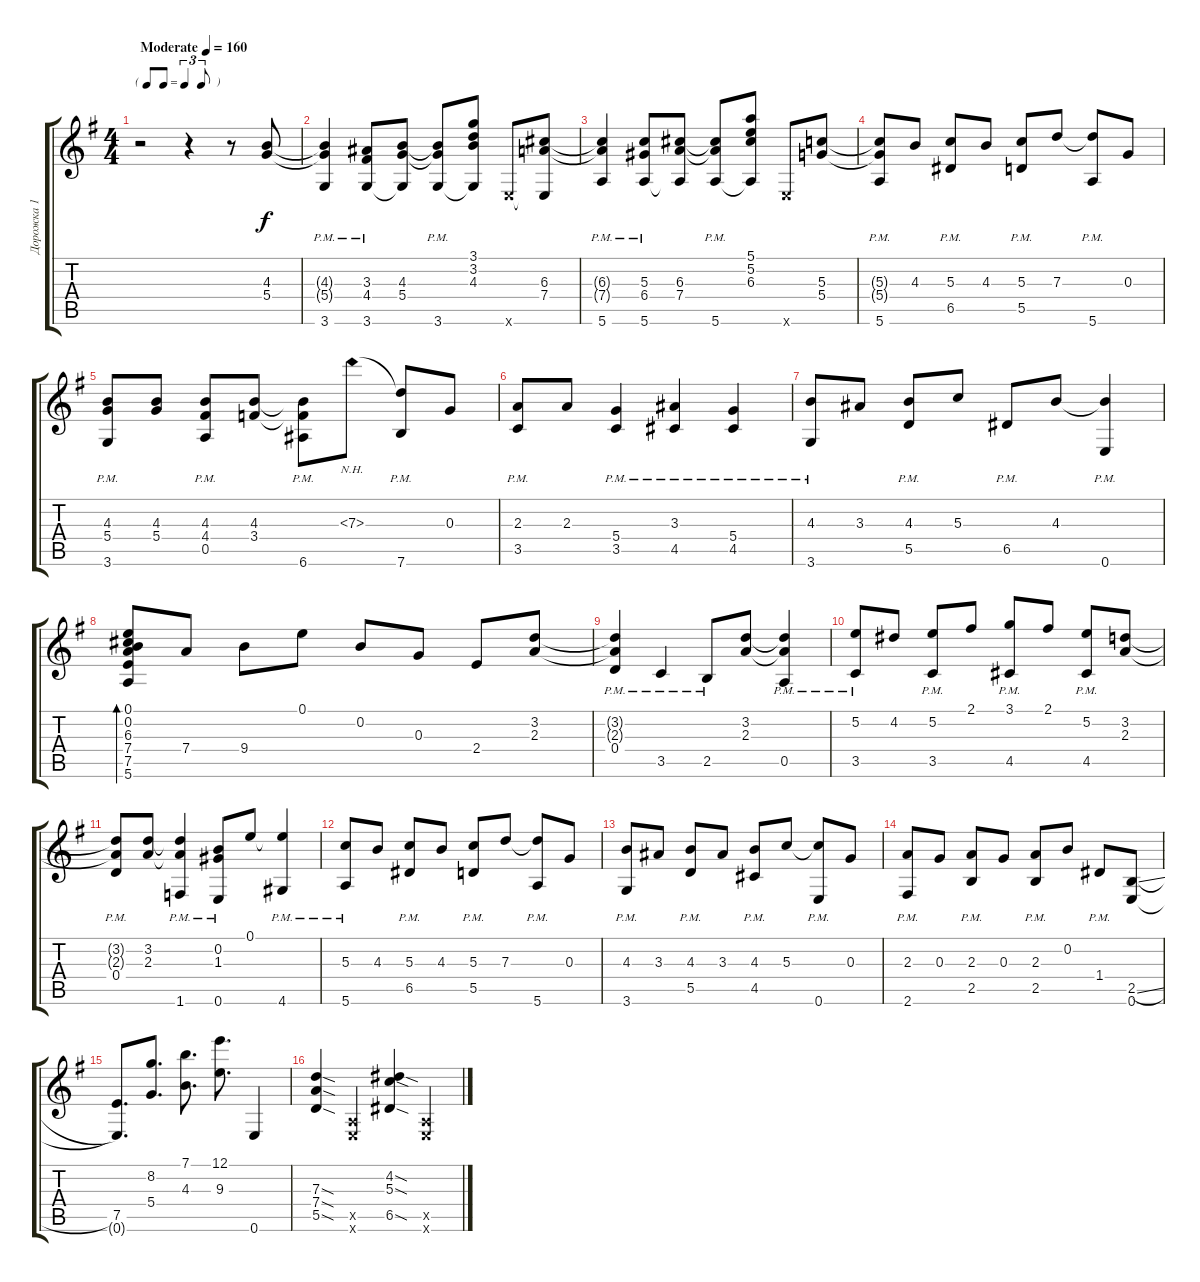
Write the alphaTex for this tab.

\track ("Дорожка 1" "Дорожка 1") {instrument acousticguitarsteel}
\staff {score tabs}
\tuning (E4 B3 G3 D3 A2 E2) {hide}
\ts (4 4)
\tf triplet8th
\tempo (160 "Moderate")
\clef g2
\ks g
r.2{dy f instrument acousticguitarsteel} r.4 r.8 (4.3 5.4).8 |
(4.3{t} 5.4{t} 3.6{pm}).4 (3.3 4.4 3.6{pm}).8 (4.3 5.4 3.6{t}).8 (4.3{t} 5.4{t} 3.6{pm}).8 (3.1 3.2 4.3 3.6{t}).8 0.6{x}.8 (6.3 7.4 0.6{t}).8 |
(6.3{t} 7.4{t} 5.6{pm}).4 (5.3 6.4 5.6{pm}).8 (6.3 7.4 5.6{t}).8 (6.3{t} 7.4{t} 5.6{pm}).8 (5.1 5.2 6.3 5.6{t}).8 0.6{x}.8 (5.3 5.4).8 |
(5.3{t} 5.4{t} 5.6{pm}).8 4.3.8 (5.3 6.5{pm}).8 4.3.8 (5.3 5.5{pm}).8 7.3.8 (7.3{t} 5.6{pm}).8 0.3.8 |
(4.3 5.4 3.6{pm}).8 (4.3 5.4).8 (4.3 4.4 0.5{pm}).8 (4.3 3.4).8 (4.3{t} 3.4{t} 6.6{pm}).8 7.3{nh}.8 (7.3{t} 7.6{pm}).8 0.3.8 |
(2.3 3.5{pm}).8 2.3.8 (5.4 3.5{pm}).4 (3.3 4.5{pm}).4 (5.4 4.5{pm}).4 |
(4.3 3.6{pm}).8 3.3.8 (4.3 5.5{pm}).8 5.3.8 6.5{pm}.8 4.3.8 (4.3{t} 0.6{pm}).4 |
(0.1 0.2 6.3 7.4 7.5 5.6).8{bd 240} 7.4.8 9.4.8 0.1.8 0.2.8 0.3.8 2.4.8 (3.2 2.3).8 |
(3.2{t} 2.3{t} 0.4{pm}).4 3.5{pm}.4 2.5{pm}.8 (3.2 2.3).8 (3.2{t} 2.3{t} 0.5{pm}).4 |
(5.2 3.5{pm}).8 4.2.8 (5.2 3.5{pm}).8 2.1.8 (3.1 4.5{pm}).8 2.1.8 (5.2 4.5{pm}).8 (3.2 2.3).8 |
(3.2{t} 2.3{t} 0.4{pm}).8 (3.2 2.3).8 (3.2{t} 2.3{t} 1.6{pm}).4 (0.2 1.3 0.6{pm}).8 0.1.8 (0.1{t} 4.6{pm}).4 |
(5.3 5.6{pm}).8 4.3.8 (5.3 6.5{pm}).8 4.3.8 (5.3 5.5{pm}).8 7.3.8 (7.3{t} 5.6{pm}).8 0.3.8 |
(4.3 3.6{pm}).8 3.3.8 (4.3 5.5{pm}).8 3.3.8 (4.3 4.5{pm}).8 5.3.8 (5.3{t} 0.6{pm}).8 0.3.8 |
(2.3 2.6{pm}).8 0.3.8 (2.3 2.5{pm}).8 0.3.8 (2.3 2.5{pm}).8 0.2.8 1.4{pm}.8 (2.5{sl} 0.6).8 |
(7.5 0.6{t}).8{d} (8.2 5.4).8{d} (7.1 4.3).8{d} (12.1 9.3).8{d} 0.6.4 |
(7.3{sod} 7.4{sod} 5.5{sod}).4 (0.5{x} 0.6{x}).4 (4.2{sod} 5.3{sod} 6.5{sod}).4 (0.5{x} 0.6{x}).4
